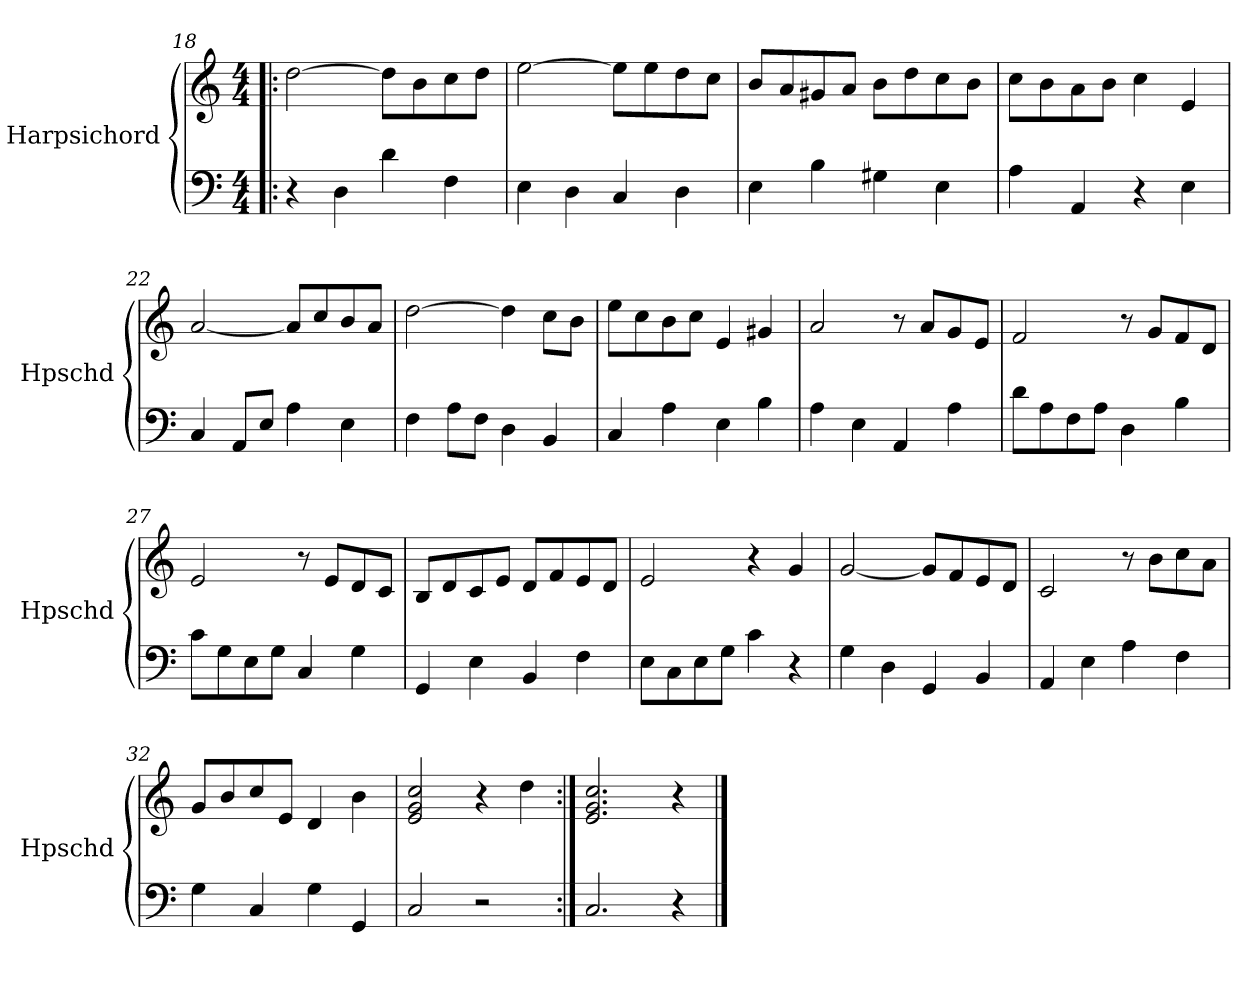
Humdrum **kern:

**kern	**kern
*part1	*part1
*staff2	*staff1
*I"Harpsichord	*
*I'Hpschd	*
*clefF4	*clefG2
*k[]	*k[]
*C:	*C:
*M4/4	*M4/4
=18!|:	=18!|:
4r	[2dd\
4D\	.
4d\	8dd\L]
.	8b\
4F\	8cc\
.	8dd\J
=19	=19
4E\	[2ee\
4D\	.
4C/	8ee\L]
.	8ee\
4D\	8dd\
.	8cc\J
=20	=20
4E\	8b/L
.	8a/
4B\	8g#X/
.	8a/J
4G#X\	8b\L
.	8dd\
4E\	8cc\
.	8b\J
!!LO:LB:g=z
=21	=21
4A\	8cc\L
.	8b\
4AA/	8a\
.	8b\J
4r	4cc\
4E\	4e/
=22	=22
4C/	[2a/
8AA/L	.
8E/J	.
4A\	8a/L]
.	8cc/
4E\	8b/
.	8a/J
=23	=23
4F\	[2dd\
8A\L	.
8F\J	.
4D\	4dd\]
4BB/	8cc\L
.	8b\J
=24	=24
4C/	8ee\L
.	8cc\
4A\	8b\
.	8cc\J
4E\	4e/
4B\	4g#X/
=25	=25
4A\	2a/
4E\	.
4AA/	8r
.	8a/L
4A\	8g/
.	8e/J
=26	=26
8d\L	2f/
8A\	.
8F\	.
8A\J	.
4D\	8r
.	8g/L
4B\	8f/
.	8d/J
=27	=27
8c\L	2e/
8G\	.
8E\	.
8G\J	.
4C/	8r
.	8e/L
4G\	8d/
.	8c/J
!!LO:LB:g=z
=28	=28
4GG/	8B/L
.	8d/
4E\	8c/
.	8e/J
4BB/	8d/L
.	8f/
4F\	8e/
.	8d/J
=29	=29
8E\L	2e/
8C\	.
8E\	.
8G\J	.
4c\	4r
4r	4g/
=30	=30
4G\	[2g/
4D\	.
4GG/	8g/L]
.	8f/
4BB/	8e/
.	8d/J
=31	=31
4AA/	2c/
4E\	.
4A\	8r
.	8b\L
4F\	8cc\
.	8a\J
=32	=32
4G\	8g/L
.	8b/
4C/	8cc/
.	8e/J
4G\	4d/
4GG/	4b\
=33	=33
2C/	2e/ 2g/ 2cc/
2r	4r
.	4dd\
=34:|!	=34:|!
2.C/	2.e/ 2.g/ 2.cc/
4r	4r
==	==
*-	*-
